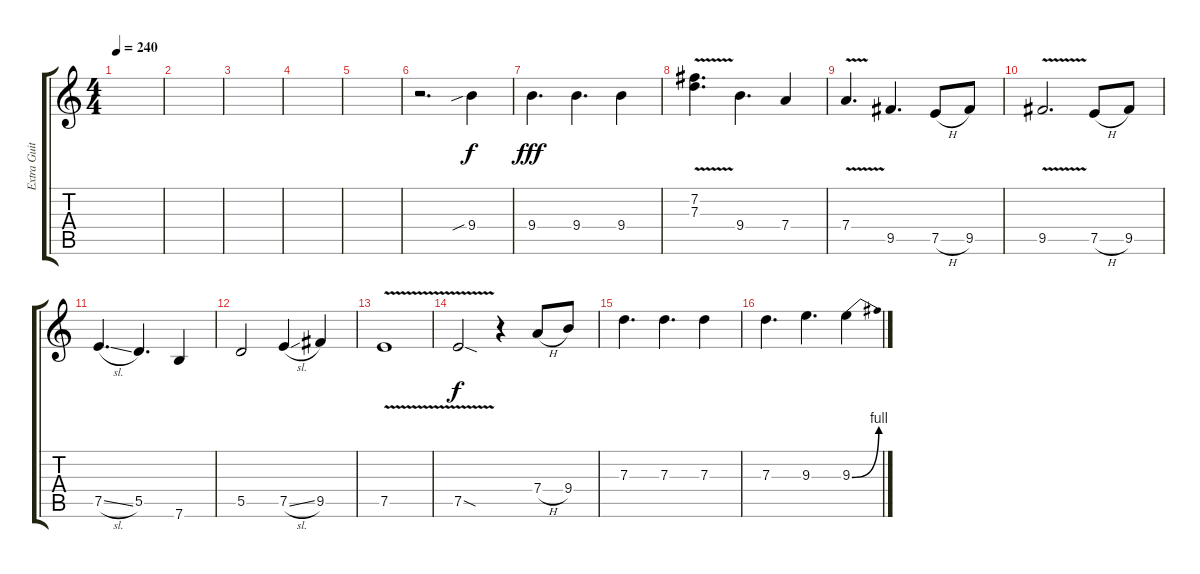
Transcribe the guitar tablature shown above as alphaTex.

\track ("Extra Guitar" "Extra Guit") {instrument distortionguitar}
\staff {score tabs}
\tuning (E4 B3 G3 D3 A2 E2) {hide}
\ts (4 4)
\tempo 240
\clef g2
\ks c
|
|
|
|
|
r.2{d} 9.4{sib}.4 |
9.4.4{d dy fff} 9.4.4{d} 9.4.4 |
(7.2 7.3{v}).4{d} 9.4.4{d} 7.4.4 |
7.4{v}.4{d} 9.5.4{d} 7.5{h}.8 9.5.8 |
9.5{v}.2{d} 7.5{h}.8 9.5.8 |
7.5{sl}.4{d} 5.5.4{d} 7.6.4 |
5.5.2 7.5{sl}.4 9.5.4 |
7.5{v}.1 |
7.5{v sod}.2{dy f} r.4 7.4{h}.8 9.4.8 |
7.3.4{d} 7.3.4{d} 7.3.4 |
7.3.4{d} 9.3.4{d} 9.3{be (bend 0 0 60 4)}.4
